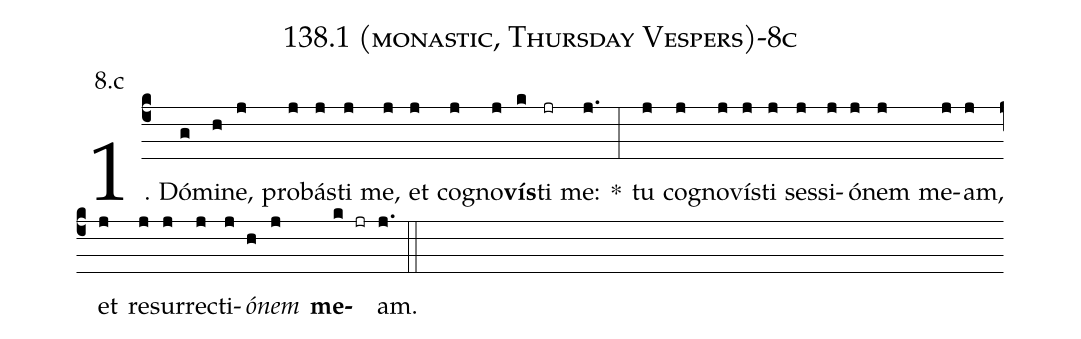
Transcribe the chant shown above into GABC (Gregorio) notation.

name: 138.1 (monastic, Thursday Vespers)-8c;
annotation: 8.c;
%%
(c4)1. Dó(g)mi(h)ne,(j) pro(j)bás(j)ti(j) me,(j) et(j) co(j)gno(j)<b>vís</b>(k)ti(jr) me:(j.) *(:) tu(j) co(j)gno(j)vís(j)ti(j) ses(j)si(j)ó(j)nem(j) me(j)am,(j) et(j) re(j)sur(j)rec(j)ti(j)<i>ó</i>(h)<i>nem</i>(j) <b>me</b>(k jr)am.(j.) (::)
